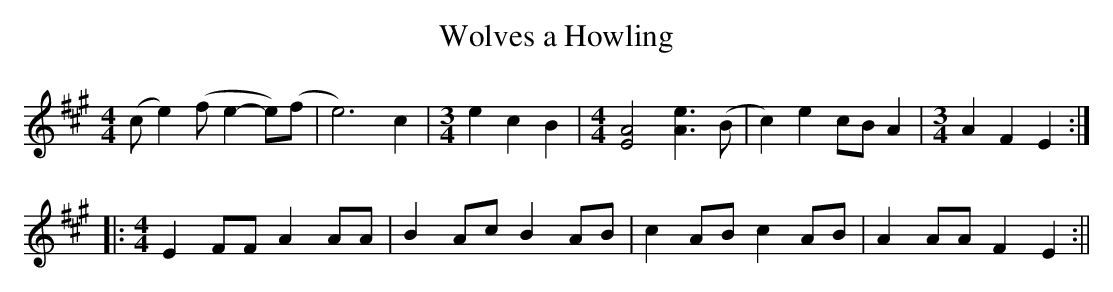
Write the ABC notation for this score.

X:1
T:Wolves a Howling
M:4/4
L:1/8
K:A
(ce2)(f e2-e)(f|e6)c2|[M:3/4]e2c2B2|[M:4/4][E4A4]  [A3e3](B |c2)e2 cB A2| [M:3/4]A2F2 E2:|
|:[M:4/4]E2FFA2AA|B2Ac B2 AB|c2 AB c2AB|A2 AA F2 E2:||
